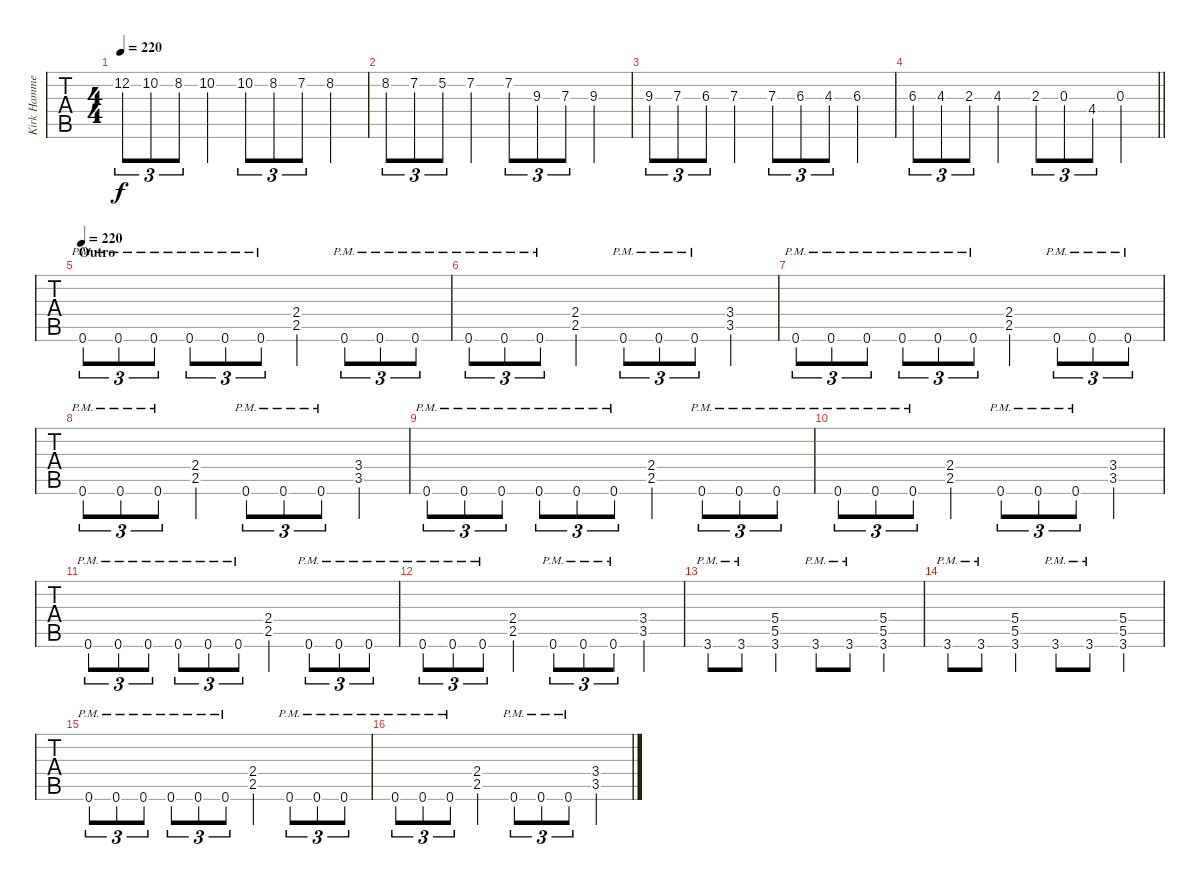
\track ("Kirk Hammett" "Kirk Hamme") {instrument electricguitarjazz}
\staff {tabs}
\tuning (E4 B3 G3 D3 A2 E2) {hide}
\ts (4 4)
\tempo 220
\clef g2
\ks c
12.2.8{tu (3 2) dy f} 10.2.8{tu (3 2)} 8.2.8{tu (3 2)} 10.2.4 10.2.8{tu (3 2)} 8.2.8{tu (3 2)} 7.2.8{tu (3 2)} 8.2.4 |
8.2.8{tu (3 2)} 7.2.8{tu (3 2)} 5.2.8{tu (3 2)} 7.2.4 7.2.8{tu (3 2)} 9.3.8{tu (3 2)} 7.3.8{tu (3 2)} 9.3.4 |
9.3.8{tu (3 2)} 7.3.8{tu (3 2)} 6.3.8{tu (3 2)} 7.3.4 7.3.8{tu (3 2)} 6.3.8{tu (3 2)} 4.3.8{tu (3 2)} 6.3.4 |
\barLineRight lightlight
6.3.8{tu (3 2)} 4.3.8{tu (3 2)} 2.3.8{tu (3 2)} 4.3.4 2.3.8{tu (3 2)} 0.3.8{tu (3 2)} 4.4.8{tu (3 2)} 0.3.4 |
\section ("" "Outro")
\tempo 220
0.6{pm}.8{tu (3 2)} 0.6{pm}.8{tu (3 2)} 0.6{pm}.8{tu (3 2)} 0.6{pm}.8{tu (3 2)} 0.6{pm}.8{tu (3 2)} 0.6{pm}.8{tu (3 2)} (2.4 2.5).4 0.6{pm}.8{tu (3 2)} 0.6{pm}.8{tu (3 2)} 0.6{pm}.8{tu (3 2)} |
0.6{pm}.8{tu (3 2)} 0.6{pm}.8{tu (3 2)} 0.6{pm}.8{tu (3 2)} (2.4 2.5).4 0.6{pm}.8{tu (3 2)} 0.6{pm}.8{tu (3 2)} 0.6{pm}.8{tu (3 2)} (3.4 3.5).4 |
0.6{pm}.8{tu (3 2)} 0.6{pm}.8{tu (3 2)} 0.6{pm}.8{tu (3 2)} 0.6{pm}.8{tu (3 2)} 0.6{pm}.8{tu (3 2)} 0.6{pm}.8{tu (3 2)} (2.4 2.5).4 0.6{pm}.8{tu (3 2)} 0.6{pm}.8{tu (3 2)} 0.6{pm}.8{tu (3 2)} |
0.6{pm}.8{tu (3 2)} 0.6{pm}.8{tu (3 2)} 0.6{pm}.8{tu (3 2)} (2.4 2.5).4 0.6{pm}.8{tu (3 2)} 0.6{pm}.8{tu (3 2)} 0.6{pm}.8{tu (3 2)} (3.4 3.5).4 |
0.6{pm}.8{tu (3 2)} 0.6{pm}.8{tu (3 2)} 0.6{pm}.8{tu (3 2)} 0.6{pm}.8{tu (3 2)} 0.6{pm}.8{tu (3 2)} 0.6{pm}.8{tu (3 2)} (2.4 2.5).4 0.6{pm}.8{tu (3 2)} 0.6{pm}.8{tu (3 2)} 0.6{pm}.8{tu (3 2)} |
0.6{pm}.8{tu (3 2)} 0.6{pm}.8{tu (3 2)} 0.6{pm}.8{tu (3 2)} (2.4 2.5).4 0.6{pm}.8{tu (3 2)} 0.6{pm}.8{tu (3 2)} 0.6{pm}.8{tu (3 2)} (3.4 3.5).4 |
0.6{pm}.8{tu (3 2)} 0.6{pm}.8{tu (3 2)} 0.6{pm}.8{tu (3 2)} 0.6{pm}.8{tu (3 2)} 0.6{pm}.8{tu (3 2)} 0.6{pm}.8{tu (3 2)} (2.4 2.5).4 0.6{pm}.8{tu (3 2)} 0.6{pm}.8{tu (3 2)} 0.6{pm}.8{tu (3 2)} |
0.6{pm}.8{tu (3 2)} 0.6{pm}.8{tu (3 2)} 0.6{pm}.8{tu (3 2)} (2.4 2.5).4 0.6{pm}.8{tu (3 2)} 0.6{pm}.8{tu (3 2)} 0.6{pm}.8{tu (3 2)} (3.4 3.5).4 |
3.6{pm}.8 3.6{pm}.8 (5.4 5.5 3.6).4 3.6{pm}.8 3.6{pm}.8 (5.4 5.5 3.6).4 |
3.6{pm}.8 3.6{pm}.8 (5.4 5.5 3.6).4 3.6{pm}.8 3.6{pm}.8 (5.4 5.5 3.6).4 |
0.6{pm}.8{tu (3 2)} 0.6{pm}.8{tu (3 2)} 0.6{pm}.8{tu (3 2)} 0.6{pm}.8{tu (3 2)} 0.6{pm}.8{tu (3 2)} 0.6{pm}.8{tu (3 2)} (2.4 2.5).4 0.6{pm}.8{tu (3 2)} 0.6{pm}.8{tu (3 2)} 0.6{pm}.8{tu (3 2)} |
0.6{pm}.8{tu (3 2)} 0.6{pm}.8{tu (3 2)} 0.6{pm}.8{tu (3 2)} (2.4 2.5).4 0.6{pm}.8{tu (3 2)} 0.6{pm}.8{tu (3 2)} 0.6{pm}.8{tu (3 2)} (3.4 3.5).4
